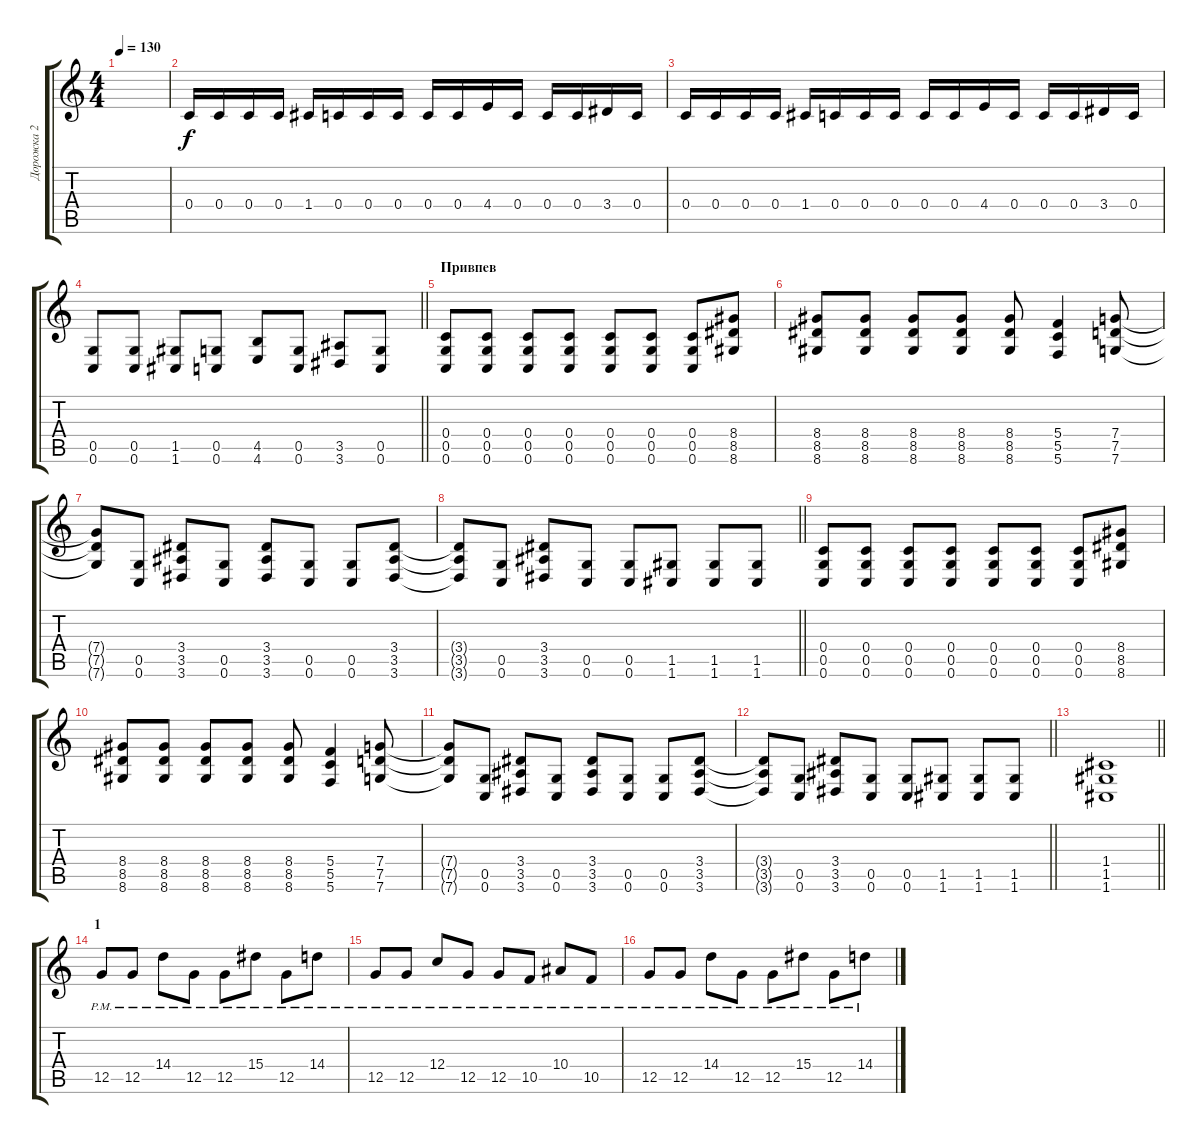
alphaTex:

\track ("Дорожка 2" "Дорожка 2") {instrument acousticguitarsteel}
\staff {score tabs}
\tuning (D4 A3 F3 C3 G2 C2) {hide}
\ts (4 4)
\tempo 130
\clef g2
\ks c
|
0.4.16 0.4.16 0.4.16 0.4.16 1.4.16 0.4.16 0.4.16 0.4.16 0.4.16 0.4.16 4.4.16 0.4.16 0.4.16 0.4.16 3.4.16 0.4.16 |
0.4.16 0.4.16 0.4.16 0.4.16 1.4.16 0.4.16 0.4.16 0.4.16 0.4.16 0.4.16 4.4.16 0.4.16 0.4.16 0.4.16 3.4.16 0.4.16 |
\barLineRight lightlight
(0.5 0.6).8 (0.5 0.6).8 (1.5 1.6).8 (0.5 0.6).8 (4.5 4.6).8 (0.5 0.6).8 (3.5 3.6).8 (0.5 0.6).8 |
\section ("" "Привпев")
(0.4 0.5 0.6).8 (0.4 0.5 0.6).8 (0.4 0.5 0.6).8 (0.4 0.5 0.6).8 (0.4 0.5 0.6).8 (0.4 0.5 0.6).8 (0.4 0.5 0.6).8 (8.4 8.5 8.6).8 |
(8.4 8.5 8.6).8 (8.4 8.5 8.6).8 (8.4 8.5 8.6).8 (8.4 8.5 8.6).8 (8.4 8.5 8.6).8 (5.4 5.5 5.6).4 (7.4 7.5 7.6).8 |
(7.4{t} 7.5{t} 7.6{t}).8 (0.5 0.6).8 (3.4 3.5 3.6).8 (0.5 0.6).8 (3.4 3.5 3.6).8 (0.5 0.6).8 (0.5 0.6).8 (3.4 3.5 3.6).8 |
\barLineRight lightlight
(3.4{t} 3.5{t} 3.6{t}).8 (0.5 0.6).8 (3.4 3.5 3.6).8 (0.5 0.6).8 (0.5 0.6).8 (1.5 1.6).8 (1.5 1.6).8 (1.5 1.6).8 |
(0.4 0.5 0.6).8 (0.4 0.5 0.6).8 (0.4 0.5 0.6).8 (0.4 0.5 0.6).8 (0.4 0.5 0.6).8 (0.4 0.5 0.6).8 (0.4 0.5 0.6).8 (8.4 8.5 8.6).8 |
(8.4 8.5 8.6).8 (8.4 8.5 8.6).8 (8.4 8.5 8.6).8 (8.4 8.5 8.6).8 (8.4 8.5 8.6).8 (5.4 5.5 5.6).4 (7.4 7.5 7.6).8 |
(7.4{t} 7.5{t} 7.6{t}).8 (0.5 0.6).8 (3.4 3.5 3.6).8 (0.5 0.6).8 (3.4 3.5 3.6).8 (0.5 0.6).8 (0.5 0.6).8 (3.4 3.5 3.6).8 |
\barLineRight lightlight
(3.4{t} 3.5{t} 3.6{t}).8 (0.5 0.6).8 (3.4 3.5 3.6).8 (0.5 0.6).8 (0.5 0.6).8 (1.5 1.6).8 (1.5 1.6).8 (1.5 1.6).8 |
\barLineRight lightlight
(1.4 1.5 1.6).1 |
\section ("" "1")
12.5{pm}.8 12.5{pm}.8 14.4{pm}.8 12.5{pm}.8 12.5{pm}.8 15.4{pm}.8 12.5{pm}.8 14.4{pm}.8 |
12.5{pm}.8 12.5{pm}.8 12.4{pm}.8 12.5{pm}.8 12.5{pm}.8 10.5{pm}.8 10.4{pm}.8 10.5{pm}.8 |
12.5{pm}.8 12.5{pm}.8 14.4{pm}.8 12.5{pm}.8 12.5{pm}.8 15.4{pm}.8 12.5{pm}.8 14.4{pm}.8
